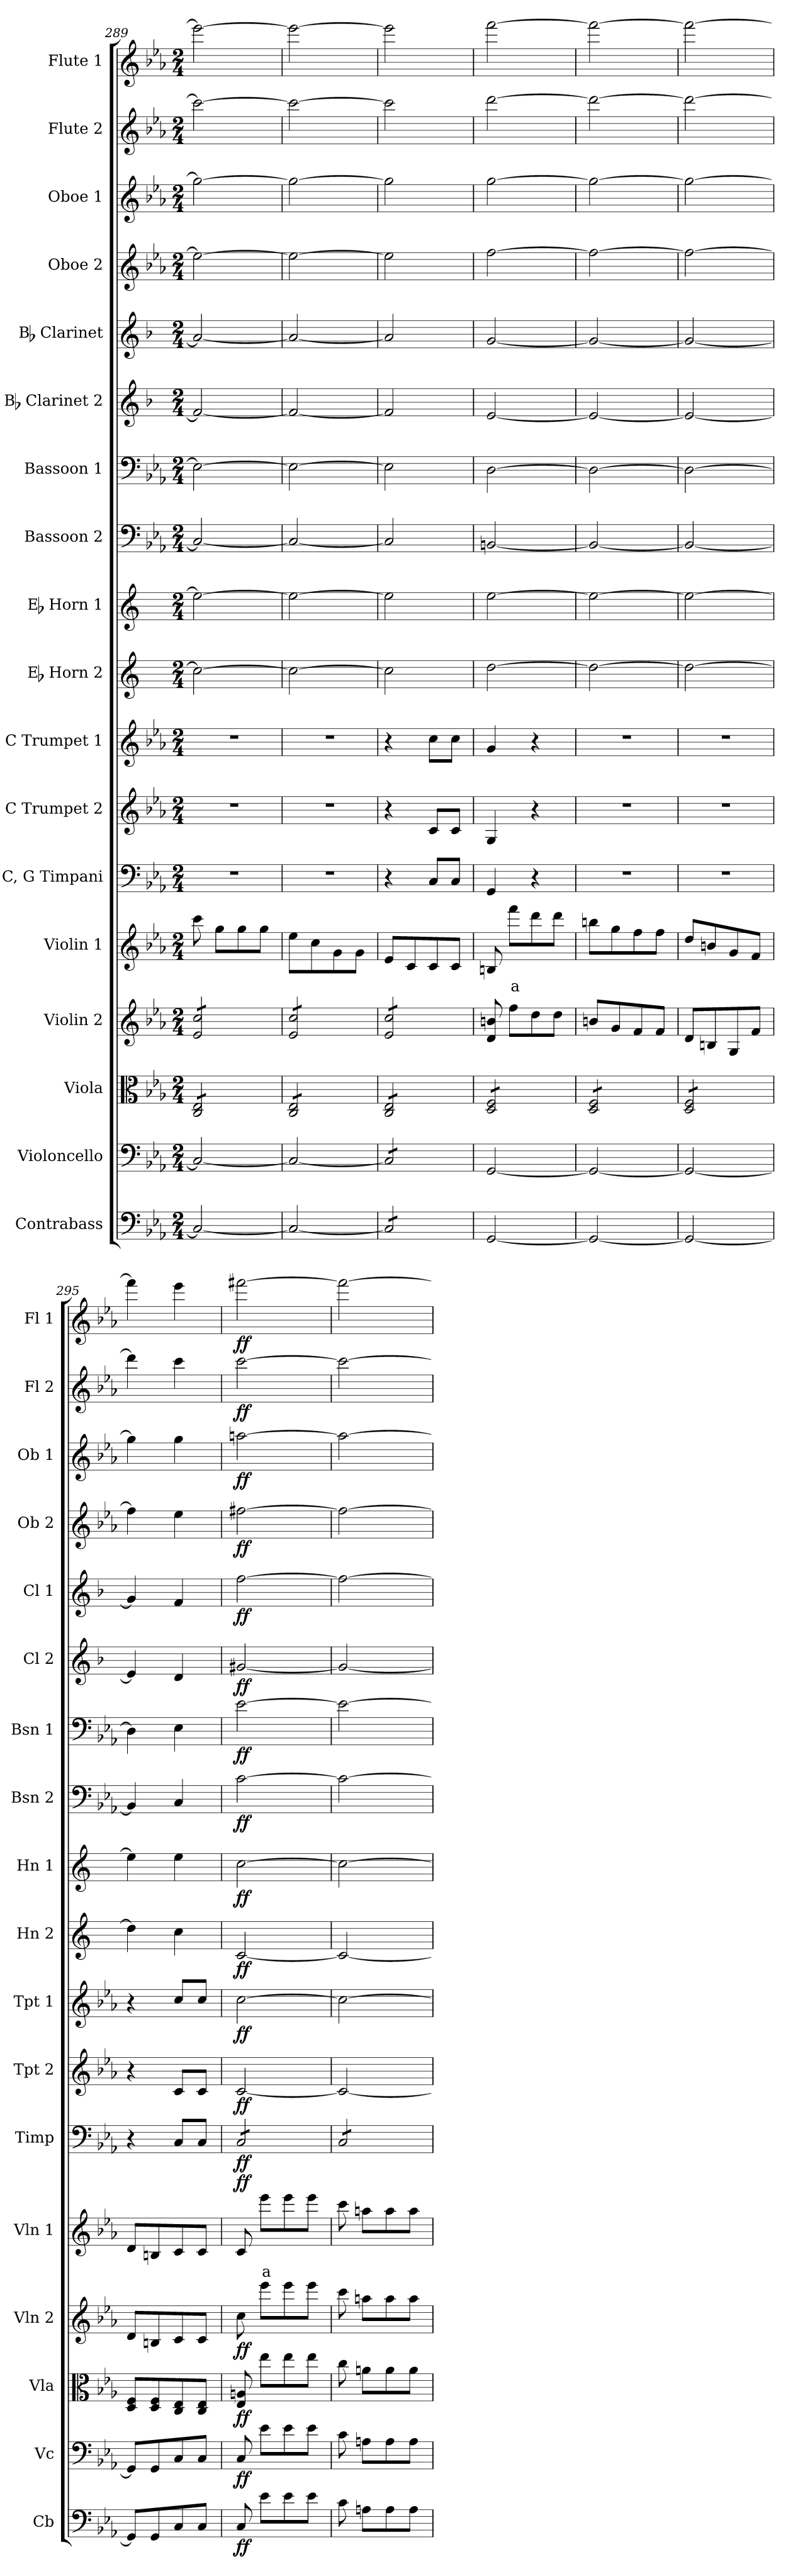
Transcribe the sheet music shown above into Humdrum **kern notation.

**kern	**dynam	**kern	**dynam	**kern	**dynam	**kern	**dynam	**kern	**text	**dynam	**kern	**dynam	**kern	**dynam	**kern	**dynam	**kern	**dynam	**kern	**dynam	**kern	**dynam	**kern	**dynam	**kern	**dynam	**kern	**dynam	**kern	**dynam	**kern	**dynam	**kern	**dynam	**kern	**dynam
*part18	*part18	*part17	*part17	*part16	*part16	*part15	*part15	*part14	*part14	*part14	*part13	*part13	*part12	*part12	*part11	*part11	*part10	*part10	*part9	*part9	*part8	*part8	*part7	*part7	*part6	*part6	*part5	*part5	*part4	*part4	*part3	*part3	*part2	*part2	*part1	*part1
*staff18	*staff18	*staff17	*staff17	*staff16	*staff16	*staff15	*staff15	*staff14	*staff14	*staff14	*staff13	*staff13	*staff12	*staff12	*staff11	*staff11	*staff10	*staff10	*staff9	*staff9	*staff8	*staff8	*staff7	*staff7	*staff6	*staff6	*staff5	*staff5	*staff4	*staff4	*staff3	*staff3	*staff2	*staff2	*staff1	*staff1
*I"Contrabass	*	*I"Violoncello	*	*I"Viola	*	*I"Violin 2	*	*I"Violin 1	*	*	*I"C, G Timpani	*	*I"C Trumpet 2	*	*I"C Trumpet 1	*	*I"Eb Horn 2	*	*I"Eb Horn 1	*	*I"Bassoon 2	*	*I"Bassoon 1	*	*I"Bb Clarinet 2	*	*I"Bb Clarinet	*	*I"Oboe 2	*	*I"Oboe 1	*	*I"Flute 2	*	*I"Flute 1	*
*I'Cb	*	*I'Vc	*	*I'Vla	*	*I'Vln 2	*	*I'Vln 1	*	*	*I'Timp	*	*I'Tpt 2	*	*I'Tpt 1	*	*I'Hn 2	*	*I'Hn 1	*	*I'Bsn 2	*	*I'Bsn 1	*	*I'Cl 2	*	*I'Cl 1	*	*I'Ob 2	*	*I'Ob 1	*	*I'Fl 2	*	*I'Fl 1	*
*clefF4	*	*clefF4	*	*clefC3	*	*clefG2	*	*clefG2	*	*	*clefF4	*	*clefG2	*	*clefG2	*	*clefG2	*	*clefG2	*	*clefF4	*	*clefF4	*	*clefG2	*	*clefG2	*	*clefG2	*	*clefG2	*	*clefG2	*	*clefG2	*
*ITrd7c12	*	*	*	*	*	*	*	*	*	*	*	*	*	*	*	*	*ITrd5c9	*	*ITrd5c9	*	*	*	*	*	*ITrd1c2	*	*ITrd1c2	*	*	*	*	*	*	*	*	*
*k[b-e-a-]	*	*k[b-e-a-]	*	*k[b-e-a-]	*	*k[b-e-a-]	*	*k[b-e-a-]	*	*	*k[b-e-a-]	*	*k[b-e-a-]	*	*k[b-e-a-]	*	*k[b-e-a-]	*	*k[b-e-a-]	*	*k[b-e-a-]	*	*k[b-e-a-]	*	*k[b-e-a-]	*	*k[b-e-a-]	*	*k[b-e-a-]	*	*k[b-e-a-]	*	*k[b-e-a-]	*	*k[b-e-a-]	*
*M2/4	*	*M2/4	*	*M2/4	*	*M2/4	*	*M2/4	*	*	*M2/4	*	*M2/4	*	*M2/4	*	*M2/4	*	*M2/4	*	*M2/4	*	*M2/4	*	*M2/4	*	*M2/4	*	*M2/4	*	*M2/4	*	*M2/4	*	*M2/4	*
=289	=289	=289	=289	=289	=289	=289	=289	=289	=289	=289	=289	=289	=289	=289	=289	=289	=289	=289	=289	=289	=289	=289	=289	=289	=289	=289	=289	=289	=289	=289	=289	=289	=289	=289	=289	=289
*	*	*	*	*tremolo	*	*	*	*	*	*	*	*	*	*	*	*	*	*	*	*	*	*	*	*	*	*	*	*	*	*	*	*	*	*	*	*
*	*	*	*	*	*	*tremolo	*	*	*	*	*	*	*	*	*	*	*	*	*	*	*	*	*	*	*	*	*	*	*	*	*	*	*	*	*	*
2CC/_	.	2C/_	.	8C/ 8E-/L	.	8e-/ 8cc/L	.	8ccc\	.	.	2r	.	2r	.	2r	.	2e-\_	.	2g\_	.	2C/_	.	2E-\_	.	2e-/_	.	2g/_	.	2ee-\_	.	2gg\_	.	2ccc\_	.	2eee-\_	.
.	.	.	.	8C/ 8E-/	.	8e-/ 8cc/	.	8gg\L	.	.	.	.	.	.	.	.	.	.	.	.	.	.	.	.	.	.	.	.	.	.	.	.	.	.	.	.
.	.	.	.	8C/ 8E-/	.	8e-/ 8cc/	.	8gg\	.	.	.	.	.	.	.	.	.	.	.	.	.	.	.	.	.	.	.	.	.	.	.	.	.	.	.	.
.	.	.	.	8C/ 8E-/J	.	8e-/ 8cc/J	.	8gg\J	.	.	.	.	.	.	.	.	.	.	.	.	.	.	.	.	.	.	.	.	.	.	.	.	.	.	.	.
=290	=290	=290	=290	=290	=290	=290	=290	=290	=290	=290	=290	=290	=290	=290	=290	=290	=290	=290	=290	=290	=290	=290	=290	=290	=290	=290	=290	=290	=290	=290	=290	=290	=290	=290	=290	=290
2CC/_	.	2C/_	.	8C/ 8E-/L	.	8e-/ 8cc/L	.	8ee-\L	.	.	2r	.	2r	.	2r	.	2e-\_	.	2g\_	.	2C/_	.	2E-\_	.	2e-/_	.	2g/_	.	2ee-\_	.	2gg\_	.	2ccc\_	.	2eee-\_	.
.	.	.	.	8C/ 8E-/	.	8e-/ 8cc/	.	8cc\	.	.	.	.	.	.	.	.	.	.	.	.	.	.	.	.	.	.	.	.	.	.	.	.	.	.	.	.
.	.	.	.	8C/ 8E-/	.	8e-/ 8cc/	.	8g\	.	.	.	.	.	.	.	.	.	.	.	.	.	.	.	.	.	.	.	.	.	.	.	.	.	.	.	.
.	.	.	.	8C/ 8E-/J	.	8e-/ 8cc/J	.	8g\J	.	.	.	.	.	.	.	.	.	.	.	.	.	.	.	.	.	.	.	.	.	.	.	.	.	.	.	.
=291	=291	=291	=291	=291	=291	=291	=291	=291	=291	=291	=291	=291	=291	=291	=291	=291	=291	=291	=291	=291	=291	=291	=291	=291	=291	=291	=291	=291	=291	=291	=291	=291	=291	=291	=291	=291
*tremolo	*	*	*	*	*	*	*	*	*	*	*	*	*	*	*	*	*	*	*	*	*	*	*	*	*	*	*	*	*	*	*	*	*	*	*	*
*	*	*tremolo	*	*	*	*	*	*	*	*	*	*	*	*	*	*	*	*	*	*	*	*	*	*	*	*	*	*	*	*	*	*	*	*	*	*
8CC/]L	.	8C/]L	.	8C/ 8E-/L	.	8e-/ 8cc/L	.	8e-/L	.	.	4r	.	4r	.	4r	.	2e-\]	.	2g\]	.	2C/]	.	2E-\]	.	2e-/]	.	2g/]	.	2ee-\]	.	2gg\]	.	2ccc\]	.	2eee-\]	.
8CC/	.	8C/	.	8C/ 8E-/	.	8e-/ 8cc/	.	8c/	.	.	.	.	.	.	.	.	.	.	.	.	.	.	.	.	.	.	.	.	.	.	.	.	.	.	.	.
8CC/	.	8C/	.	8C/ 8E-/	.	8e-/ 8cc/	.	8c/	.	.	8C/L	.	8c/L	.	8cc\L	.	.	.	.	.	.	.	.	.	.	.	.	.	.	.	.	.	.	.	.	.
8CC/J	.	8C/J	.	8C/ 8E-/J	.	8e-/ 8cc/J	.	8c/J	.	.	8C/J	.	8c/J	.	8cc\J	.	.	.	.	.	.	.	.	.	.	.	.	.	.	.	.	.	.	.	.	.
*	*	*	*	*	*	*Xtremolo	*	*	*	*	*	*	*	*	*	*	*	*	*	*	*	*	*	*	*	*	*	*	*	*	*	*	*	*	*	*
*	*	*Xtremolo	*	*	*	*	*	*	*	*	*	*	*	*	*	*	*	*	*	*	*	*	*	*	*	*	*	*	*	*	*	*	*	*	*	*
*Xtremolo	*	*	*	*	*	*	*	*	*	*	*	*	*	*	*	*	*	*	*	*	*	*	*	*	*	*	*	*	*	*	*	*	*	*	*	*
=292	=292	=292	=292	=292	=292	=292	=292	=292	=292	=292	=292	=292	=292	=292	=292	=292	=292	=292	=292	=292	=292	=292	=292	=292	=292	=292	=292	=292	=292	=292	=292	=292	=292	=292	=292	=292
[2GGG/	.	[2GG/	.	8D/ 8F/L	.	8d/ 8bn/	.	8Bn/	.	.	4GG/	.	4G/	.	4g/	.	[2f\	.	[2g\	.	[2BBn/	.	[2D\	.	[2d/	.	[2f/	.	[2ff\	.	[2gg\	.	[2ddd\	.	[2fff\	.
!	!	!	!	!	!	!	!	!	!LO:LY:b:color=#FF0000	!	!	!	!	!	!	!	!	!	!	!	!	!	!	!	!	!	!	!	!	!	!	!	!	!	!	!
.	.	.	.	8D/ 8F/	.	8ff\L	.	8fff\L	a	.	.	.	.	.	.	.	.	.	.	.	.	.	.	.	.	.	.	.	.	.	.	.	.	.	.	.
.	.	.	.	8D/ 8F/	.	8dd\	.	8ddd\	.	.	4r	.	4r	.	4r	.	.	.	.	.	.	.	.	.	.	.	.	.	.	.	.	.	.	.	.	.
.	.	.	.	8D/ 8F/J	.	8dd\J	.	8ddd\J	.	.	.	.	.	.	.	.	.	.	.	.	.	.	.	.	.	.	.	.	.	.	.	.	.	.	.	.
=293	=293	=293	=293	=293	=293	=293	=293	=293	=293	=293	=293	=293	=293	=293	=293	=293	=293	=293	=293	=293	=293	=293	=293	=293	=293	=293	=293	=293	=293	=293	=293	=293	=293	=293	=293	=293
2GGG/_	.	2GG/_	.	8D/ 8F/L	.	8bn/L	.	8bbn\L	.	.	2r	.	2r	.	2r	.	2f\_	.	2g\_	.	2BB/_	.	2D\_	.	2d/_	.	2f/_	.	2ff\_	.	2gg\_	.	2ddd\_	.	2fff\_	.
.	.	.	.	8D/ 8F/	.	8g/	.	8gg\	.	.	.	.	.	.	.	.	.	.	.	.	.	.	.	.	.	.	.	.	.	.	.	.	.	.	.	.
.	.	.	.	8D/ 8F/	.	8f/	.	8ff\	.	.	.	.	.	.	.	.	.	.	.	.	.	.	.	.	.	.	.	.	.	.	.	.	.	.	.	.
.	.	.	.	8D/ 8F/J	.	8f/J	.	8ff\J	.	.	.	.	.	.	.	.	.	.	.	.	.	.	.	.	.	.	.	.	.	.	.	.	.	.	.	.
=294	=294	=294	=294	=294	=294	=294	=294	=294	=294	=294	=294	=294	=294	=294	=294	=294	=294	=294	=294	=294	=294	=294	=294	=294	=294	=294	=294	=294	=294	=294	=294	=294	=294	=294	=294	=294
2GGG/_	.	2GG/_	.	8D/ 8F/L	.	8d/L	.	8dd/L	.	.	2r	.	2r	.	2r	.	2f\_	.	2g\_	.	2BB/_	.	2D\_	.	2d/_	.	2f/_	.	2ff\_	.	2gg\_	.	2ddd\_	.	2fff\_	.
.	.	.	.	8D/ 8F/	.	8Bn/	.	8bn/	.	.	.	.	.	.	.	.	.	.	.	.	.	.	.	.	.	.	.	.	.	.	.	.	.	.	.	.
.	.	.	.	8D/ 8F/	.	8G/	.	8g/	.	.	.	.	.	.	.	.	.	.	.	.	.	.	.	.	.	.	.	.	.	.	.	.	.	.	.	.
.	.	.	.	8D/ 8F/J	.	8f/J	.	8f/J	.	.	.	.	.	.	.	.	.	.	.	.	.	.	.	.	.	.	.	.	.	.	.	.	.	.	.	.
*	*	*	*	*Xtremolo	*	*	*	*	*	*	*	*	*	*	*	*	*	*	*	*	*	*	*	*	*	*	*	*	*	*	*	*	*	*	*	*
=295	=295	=295	=295	=295	=295	=295	=295	=295	=295	=295	=295	=295	=295	=295	=295	=295	=295	=295	=295	=295	=295	=295	=295	=295	=295	=295	=295	=295	=295	=295	=295	=295	=295	=295	=295	=295
8GGG/L]	.	8GG/L]	.	8D/ 8F/L	.	8d/L	.	8d/L	.	.	4r	.	4r	.	4r	.	4f\]	.	4g\]	.	4BB/]	.	4D\]	.	4d/]	.	4f/]	.	4ff\]	.	4gg\]	.	4ddd\]	.	4fff\]	.
8GGG/	.	8GG/	.	8D/ 8F/	.	8Bn/	.	8Bn/	.	.	.	.	.	.	.	.	.	.	.	.	.	.	.	.	.	.	.	.	.	.	.	.	.	.	.	.
8CC/	.	8C/	.	8C/ 8E-/	.	8c/	.	8c/	.	.	8C/L	.	8c/L	.	8cc/L	.	4e-\	.	4g\	.	4C/	.	4E-\	.	4c/	.	4e-/	.	4ee-\	.	4gg\	.	4ccc\	.	4eee-\	.
8CC/J	.	8C/J	.	8C/ 8E-/J	.	8c/J	.	8c/J	.	.	8C/J	.	8c/J	.	8cc/J	.	.	.	.	.	.	.	.	.	.	.	.	.	.	.	.	.	.	.	.	.
!!LO:PB:g=z
=296	=296	=296	=296	=296	=296	=296	=296	=296	=296	=296	=296	=296	=296	=296	=296	=296	=296	=296	=296	=296	=296	=296	=296	=296	=296	=296	=296	=296	=296	=296	=296	=296	=296	=296	=296	=296
!	!LO:DY:b	!	!LO:DY:b	!	!LO:DY:b	!	!LO:DY:b	!	!	!LO:DY:b	!	!LO:DY:b	!	!LO:DY:b	!	!LO:DY:b	!	!LO:DY:b	!	!LO:DY:b	!	!LO:DY:b	!	!LO:DY:b	!	!LO:DY:b	!	!LO:DY:b	!	!LO:DY:b	!	!LO:DY:b	!	!LO:DY:b	!	!LO:DY:b
*	*	*	*	*	*	*	*	*	*	*	*tremolo	*	*	*	*	*	*	*	*	*	*	*	*	*	*	*	*	*	*	*	*	*	*	*	*	*
8CC/	ff	8C/	ff	8E-/ 8An/	ff	8cc\	ff	8c/	.	ff	8C/L	ff	[2c/	ff	[2cc\	ff	[2E-/	ff	[2e-\	ff	[2c\	ff	[2e-\	ff	[2f#X/	ff	[2ee-\	ff	[2ff#X\	ff	[2aan\	ff	[2ccc\	ff	[2fff#X\	ff
!	!	!	!	!	!	!	!	!	!LO:LY:b:color=#FF0000	!	!	!	!	!	!	!	!	!	!	!	!	!	!	!	!	!	!	!	!	!	!	!	!	!	!	!
8E-\L	.	8e-\L	.	8ee-\L	.	8eee-\L	.	8eee-\L	a	.	8C/	.	.	.	.	.	.	.	.	.	.	.	.	.	.	.	.	.	.	.	.	.	.	.	.	.
8E-\	.	8e-\	.	8ee-\	.	8eee-\	.	8eee-\	.	.	8C/	.	.	.	.	.	.	.	.	.	.	.	.	.	.	.	.	.	.	.	.	.	.	.	.	.
8E-\J	.	8e-\J	.	8ee-\J	.	8eee-\J	.	8eee-\J	.	.	8C/J	.	.	.	.	.	.	.	.	.	.	.	.	.	.	.	.	.	.	.	.	.	.	.	.	.
=297	=297	=297	=297	=297	=297	=297	=297	=297	=297	=297	=297	=297	=297	=297	=297	=297	=297	=297	=297	=297	=297	=297	=297	=297	=297	=297	=297	=297	=297	=297	=297	=297	=297	=297	=297	=297
8C\	.	8c\	.	8cc\	.	8ccc\	.	8ccc\	.	.	8C/L	.	2c/_	.	2cc\_	.	2E-/_	.	2e-\_	.	2c\_	.	2e-\_	.	2f#/_	.	2ee-\_	.	2ff#\_	.	2aa\_	.	2ccc\_	.	2fff#\_	.
8AAn\L	.	8An\L	.	8an\L	.	8aan\L	.	8aan\L	.	.	8C/	.	.	.	.	.	.	.	.	.	.	.	.	.	.	.	.	.	.	.	.	.	.	.	.	.
8AA\	.	8A\	.	8a\	.	8aa\	.	8aa\	.	.	8C/	.	.	.	.	.	.	.	.	.	.	.	.	.	.	.	.	.	.	.	.	.	.	.	.	.
8AA\J	.	8A\J	.	8a\J	.	8aa\J	.	8aa\J	.	.	8C/J	.	.	.	.	.	.	.	.	.	.	.	.	.	.	.	.	.	.	.	.	.	.	.	.	.
*	*	*	*	*	*	*	*	*	*	*	*Xtremolo	*	*	*	*	*	*	*	*	*	*	*	*	*	*	*	*	*	*	*	*	*	*	*	*	*
=	=	=	=	=	=	=	=	=	=	=	=	=	=	=	=	=	=	=	=	=	=	=	=	=	=	=	=	=	=	=	=	=	=	=	=	=
*-	*-	*-	*-	*-	*-	*-	*-	*-	*-	*-	*-	*-	*-	*-	*-	*-	*-	*-	*-	*-	*-	*-	*-	*-	*-	*-	*-	*-	*-	*-	*-	*-	*-	*-	*-	*-
